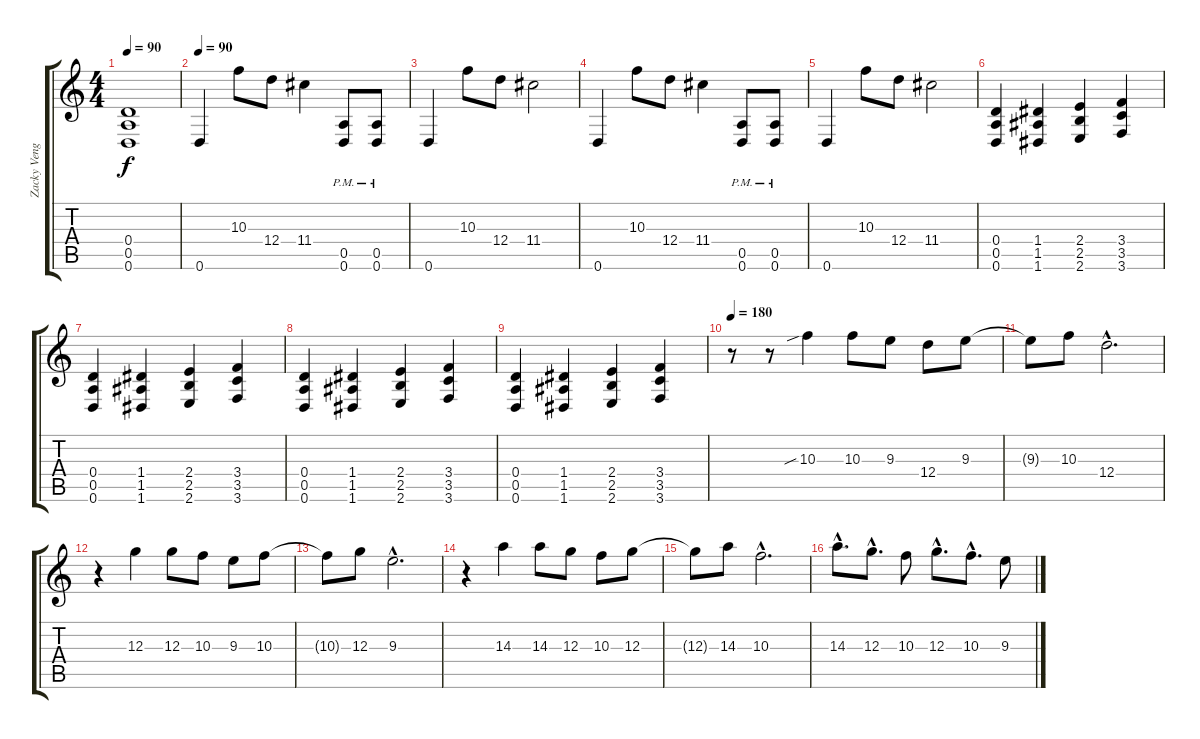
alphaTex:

\track ("Zacky Vengeance" "Zacky Veng") {instrument distortionguitar}
\staff {score tabs}
\tuning (E4 B3 G3 D3 A2 D2) {hide}
\ts (4 4)
\tempo 90
\clef g2
\ks c
(0.4 0.5 0.6).1{dy f} |
\tempo 90
0.6.4 10.3.8 12.4.8 11.4.4 (0.5{pm} 0.6{pm}).8 (0.5{pm} 0.6{pm}).8 |
0.6.4 10.3.8 12.4.8 11.4.2 |
0.6.4 10.3.8 12.4.8 11.4.4 (0.5{pm} 0.6{pm}).8 (0.5{pm} 0.6{pm}).8 |
0.6.4 10.3.8 12.4.8 11.4.2 |
(0.4 0.5 0.6).4 (1.4 1.5 1.6).4 (2.4 2.5 2.6).4 (3.4 3.5 3.6).4 |
(0.4 0.5 0.6).4 (1.4 1.5 1.6).4 (2.4 2.5 2.6).4 (3.4 3.5 3.6).4 |
(0.4 0.5 0.6).4 (1.4 1.5 1.6).4 (2.4 2.5 2.6).4 (3.4 3.5 3.6).4 |
(0.4 0.5 0.6).4 (1.4 1.5 1.6).4 (2.4 2.5 2.6).4 (3.4 3.5 3.6).4 |
\tempo 180
r.8 r.8 10.3{sib}.4 10.3.8 9.3.8 12.4.8 9.3.8 |
9.3{t}.8 10.3.8 12.4{hac}.2{d} |
r.4 12.3.4 12.3.8 10.3.8 9.3.8 10.3.8 |
10.3{t}.8 12.3.8 9.3{hac}.2{d} |
r.4 14.3.4 14.3.8 12.3.8 10.3.8 12.3.8 |
12.3{t}.8 14.3.8 10.3{hac}.2{d} |
14.3{hac}.8{d} 12.3{hac}.8{d} 10.3.8 12.3{hac}.8{d} 10.3{hac}.8{d} 9.3.8
